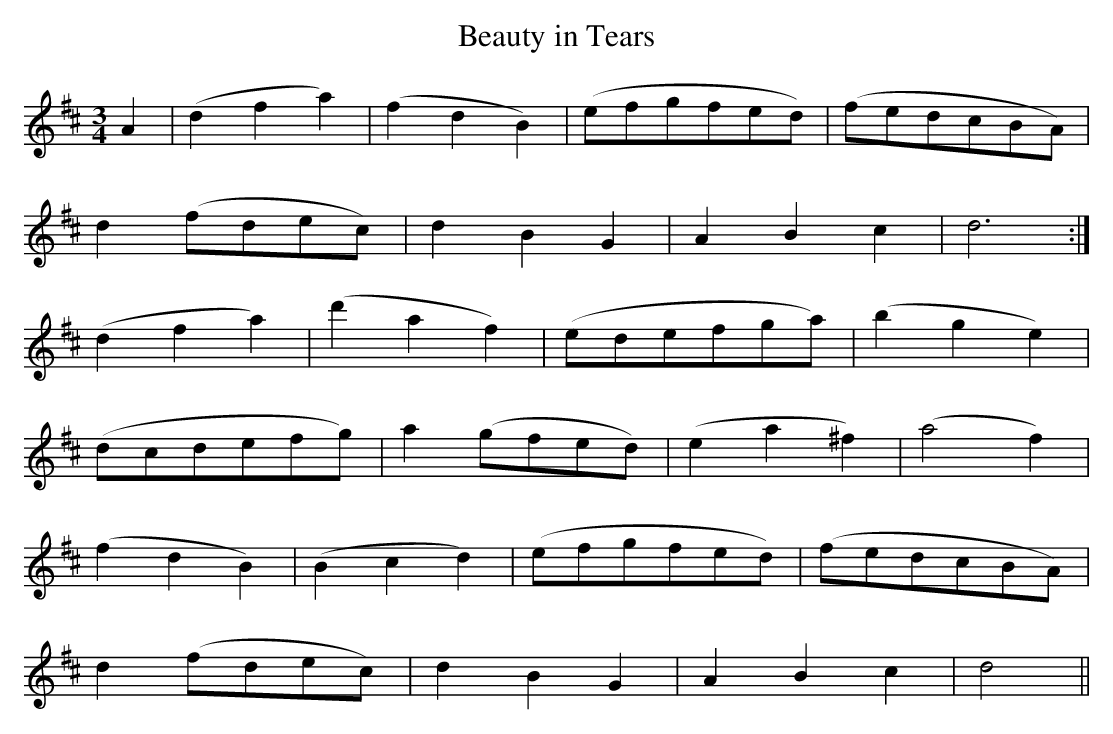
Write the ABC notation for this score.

X:1
T: Beauty in Tears
M: 3/4
L: 1/8
K: D
A2|(d2 f2 a2)|(f2 d2 B2)|(efgfed)|(fedcBA)|
d2 (fdec)|d2 B2 G2|A2 B2 c2|d6:|
(d2 f2 a2)|(d'2 a2 f2)|(edefga)|(b2 g2 e2)|
(dcdefg)|a2 (gfed)|(e2 a2 ^f2)|(a4 f2)|
(f2 d2 B2)|(B2 c2 d2)|(efgfed)|(fedcBA)|
d2 (fdec)|d2 B2 G2|A2 B2 c2|d4||
